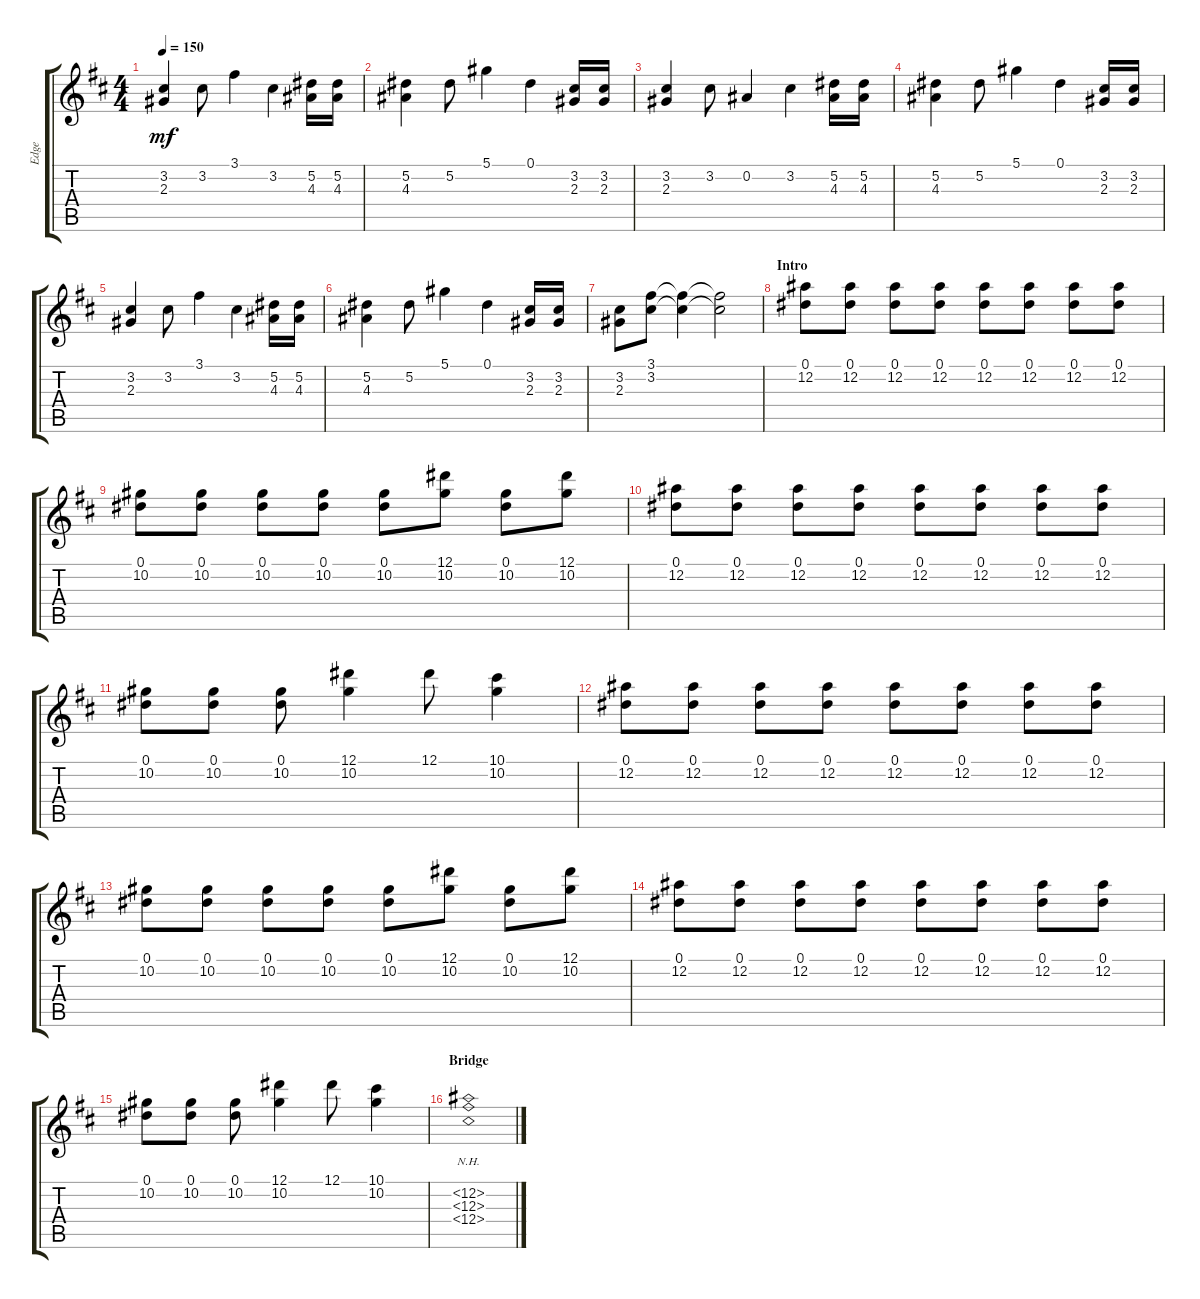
\track ("Edge" "Edge") {instrument overdrivenguitar}
\staff {score tabs}
\tuning (Eb4 Bb3 Gb3 Db3 Ab2 Eb2) {hide}
\ts (4 4)
\tempo 150
\clef g2
\ks d
(3.2 2.3).4{dy mf} 3.2.8 3.1.4 3.2.4 (5.2 4.3).16 (5.2 4.3).16 |
(5.2 4.3).4 5.2.8 5.1.4 0.1.4 (3.2 2.3).16 (3.2 2.3).16 |
(3.2 2.3).4 3.2.8 0.2.4 3.2.4 (5.2 4.3).16 (5.2 4.3).16 |
(5.2 4.3).4 5.2.8 5.1.4 0.1.4 (3.2 2.3).16 (3.2 2.3).16 |
(3.2 2.3).4 3.2.8 3.1.4 3.2.4 (5.2 4.3).16 (5.2 4.3).16 |
(5.2 4.3).4 5.2.8 5.1.4 0.1.4 (3.2 2.3).16 (3.2 2.3).16 |
(3.2 2.3).8 (3.1 3.2).8 (3.1{t} 3.2{t}).4 (3.1{t} 3.2{t}).2 |
\section ("" "Intro")
(0.1 12.2).8 (0.1 12.2).8 (0.1 12.2).8 (0.1 12.2).8 (0.1 12.2).8 (0.1 12.2).8 (0.1 12.2).8 (0.1 12.2).8 |
(0.1 10.2).8 (0.1 10.2).8 (0.1 10.2).8 (0.1 10.2).8 (0.1 10.2).8 (12.1 10.2).8 (0.1 10.2).8 (12.1 10.2).8 |
(0.1 12.2).8 (0.1 12.2).8 (0.1 12.2).8 (0.1 12.2).8 (0.1 12.2).8 (0.1 12.2).8 (0.1 12.2).8 (0.1 12.2).8 |
(0.1 10.2).8 (0.1 10.2).8 (0.1 10.2).8 (12.1 10.2).4 12.1.8 (10.1 10.2).4 |
(0.1 12.2).8 (0.1 12.2).8 (0.1 12.2).8 (0.1 12.2).8 (0.1 12.2).8 (0.1 12.2).8 (0.1 12.2).8 (0.1 12.2).8 |
(0.1 10.2).8 (0.1 10.2).8 (0.1 10.2).8 (0.1 10.2).8 (0.1 10.2).8 (12.1 10.2).8 (0.1 10.2).8 (12.1 10.2).8 |
(0.1 12.2).8 (0.1 12.2).8 (0.1 12.2).8 (0.1 12.2).8 (0.1 12.2).8 (0.1 12.2).8 (0.1 12.2).8 (0.1 12.2).8 |
(0.1 10.2).8 (0.1 10.2).8 (0.1 10.2).8 (12.1 10.2).4 12.1.8 (10.1 10.2).4 |
\section ("" "Bridge")
(12.2{nh} 12.3{nh} 12.4{nh}).1
